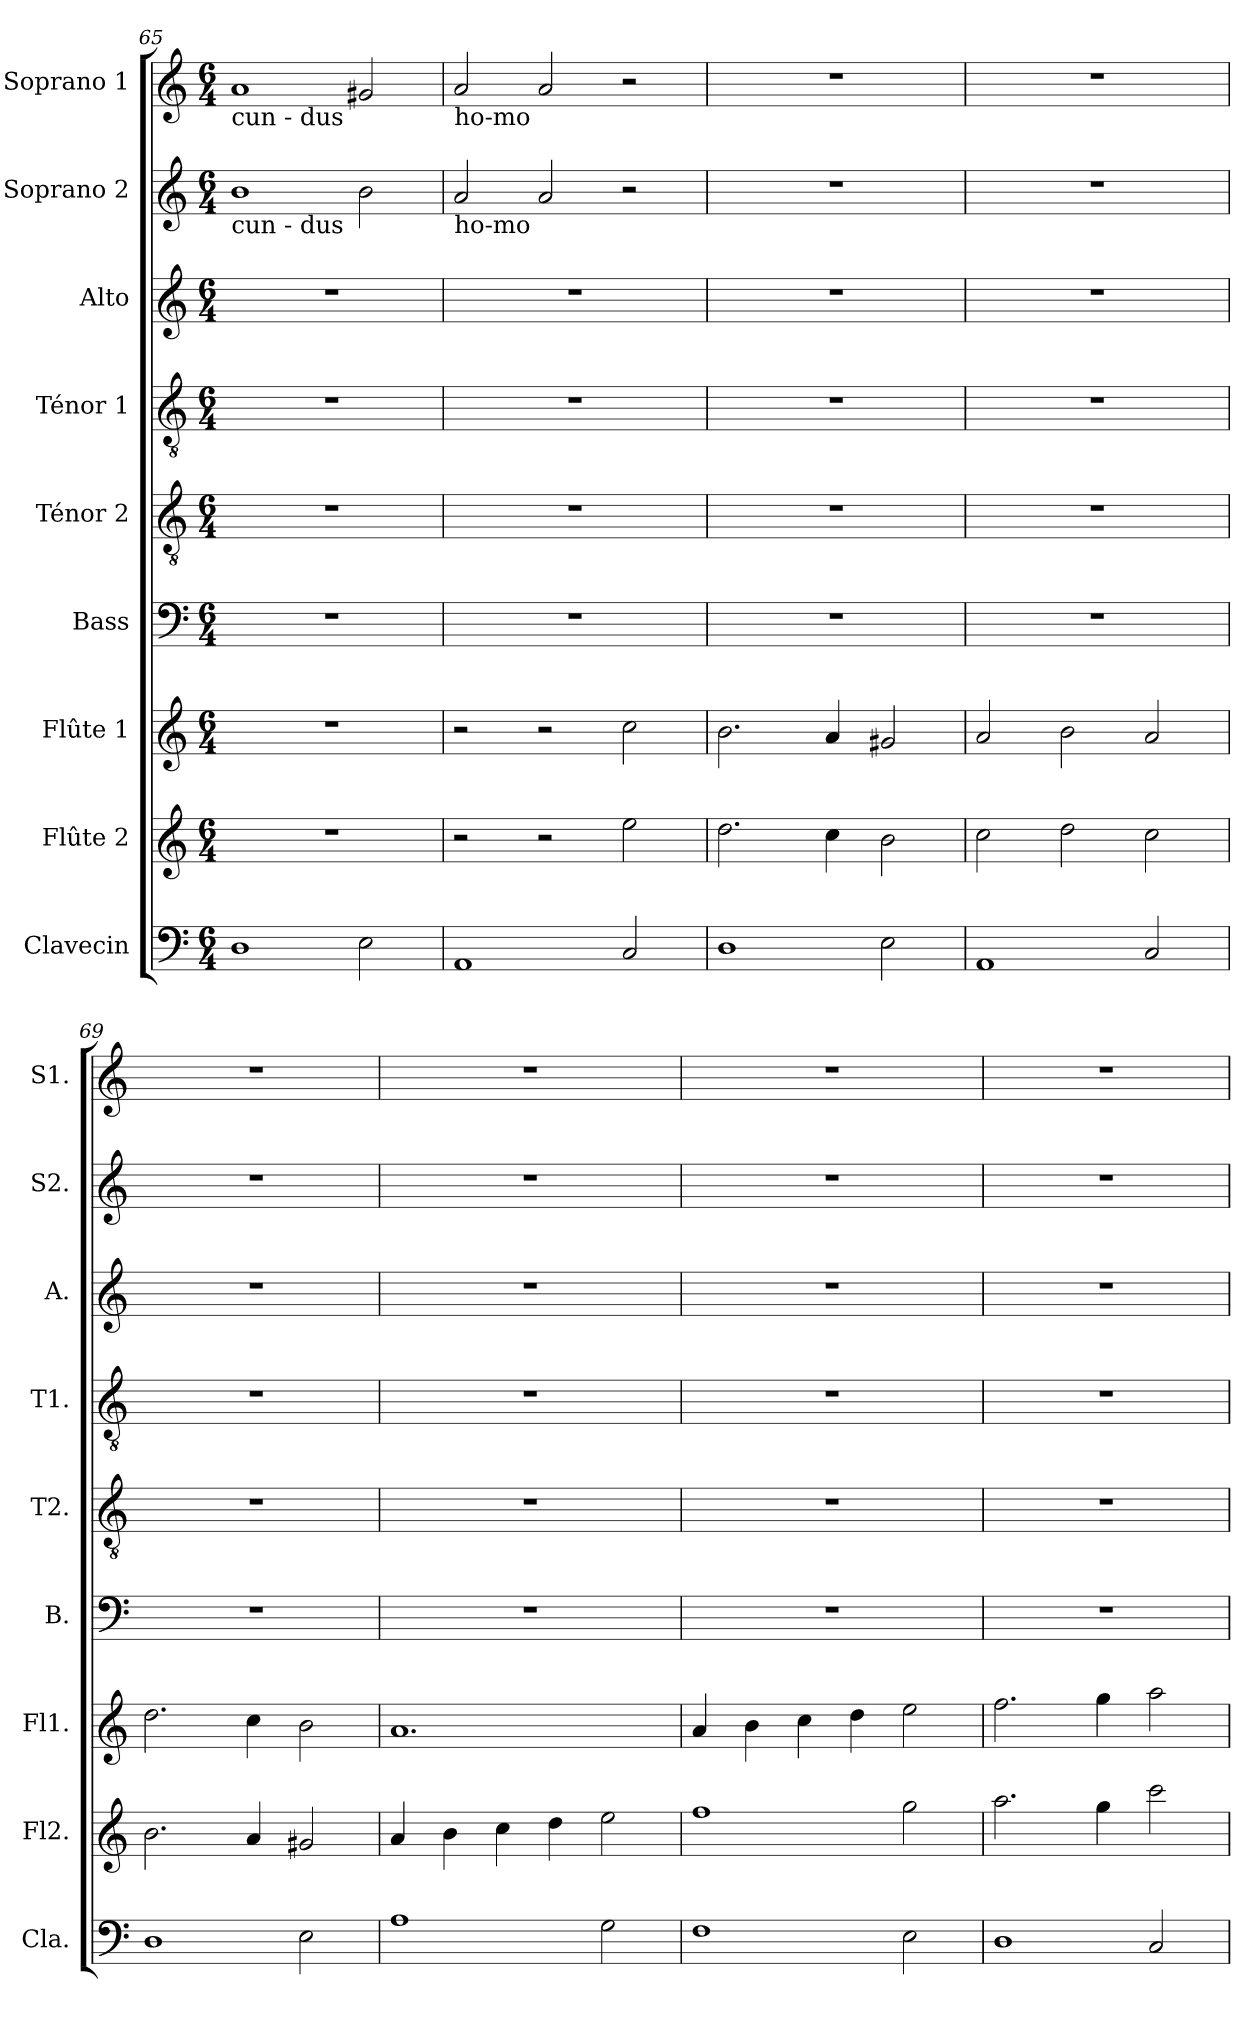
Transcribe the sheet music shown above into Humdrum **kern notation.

**kern	**kern	**kern	**kern	**kern	**kern	**kern	**kern	**kern
*part9	*part8	*part7	*part6	*part5	*part4	*part3	*part2	*part1
*staff9	*staff8	*staff7	*staff6	*staff5	*staff4	*staff3	*staff2	*staff1
*I"Clavecin	*I"Flûte 2	*I"Flûte 1	*I"Bass	*I"Ténor 2	*I"Ténor 1	*I"Alto	*I"Soprano 2	*I"Soprano 1
*I'Cla.	*I'Fl2.	*I'Fl1.	*I'B.	*I'T2.	*I'T1.	*I'A.	*I'S2.	*I'S1.
!!LO:PB:g=z
*clefF4	*clefG2	*clefG2	*clefF4	*clefGv2	*clefGv2	*clefG2	*clefG2	*clefG2
*k[]	*k[]	*k[]	*k[]	*k[]	*k[]	*k[]	*k[]	*k[]
*M6/4	*M6/4	*M6/4	*M6/4	*M6/4	*M6/4	*M6/4	*M6/4	*M6/4
=65	=65	=65	=65	=65	=65	=65	=65	=65
!	!	!	!	!	!	!	!	!LO:TX:b:t=cun -  dus
!	!	!	!	!	!	!	!LO:TX:b:t=cun -  dus	!
1D	1.r	1.r	1.r	1.r	1.r	1.r	1b	1a
2E	.	.	.	.	.	.	2b	2g#X
=66	=66	=66	=66	=66	=66	=66	=66	=66
!	!	!	!	!	!	!	!	!LO:TX:b:t=ho-mo
!	!	!	!	!	!	!	!LO:TX:b:t=ho-mo	!
1AA	2r	2r	1.r	1.r	1.r	1.r	2a	2a
.	2r	2r	.	.	.	.	2a	2a
2C	2ee	2cc	.	.	.	.	2r	2r
=67	=67	=67	=67	=67	=67	=67	=67	=67
1D	2.dd	2.b	1.r	1.r	1.r	1.r	1.r	1.r
.	4cc\	4a/	.	.	.	.	.	.
2E	2b	2g#X	.	.	.	.	.	.
=68	=68	=68	=68	=68	=68	=68	=68	=68
1AA	2cc	2a	1.r	1.r	1.r	1.r	1.r	1.r
.	2dd	2b	.	.	.	.	.	.
2C	2cc	2a	.	.	.	.	.	.
=69	=69	=69	=69	=69	=69	=69	=69	=69
1D	2.b	2.dd	1.r	1.r	1.r	1.r	1.r	1.r
.	4a/	4cc\	.	.	.	.	.	.
2E	2g#X	2b	.	.	.	.	.	.
=70	=70	=70	=70	=70	=70	=70	=70	=70
1A	4a/	1.a	1.r	1.r	1.r	1.r	1.r	1.r
.	4b\	.	.	.	.	.	.	.
.	4cc\	.	.	.	.	.	.	.
.	4dd\	.	.	.	.	.	.	.
2G	2ee	.	.	.	.	.	.	.
=71	=71	=71	=71	=71	=71	=71	=71	=71
1F	1ff	4a/	1.r	1.r	1.r	1.r	1.r	1.r
.	.	4b\	.	.	.	.	.	.
.	.	4cc\	.	.	.	.	.	.
.	.	4dd\	.	.	.	.	.	.
2E	2gg	2ee	.	.	.	.	.	.
!!LO:PB:g=z
=72	=72	=72	=72	=72	=72	=72	=72	=72
1D	2.aa	2.ff	1.r	1.r	1.r	1.r	1.r	1.r
.	4gg\	4gg\	.	.	.	.	.	.
2C	2ccc	2aa	.	.	.	.	.	.
=	=	=	=	=	=	=	=	=
*-	*-	*-	*-	*-	*-	*-	*-	*-
